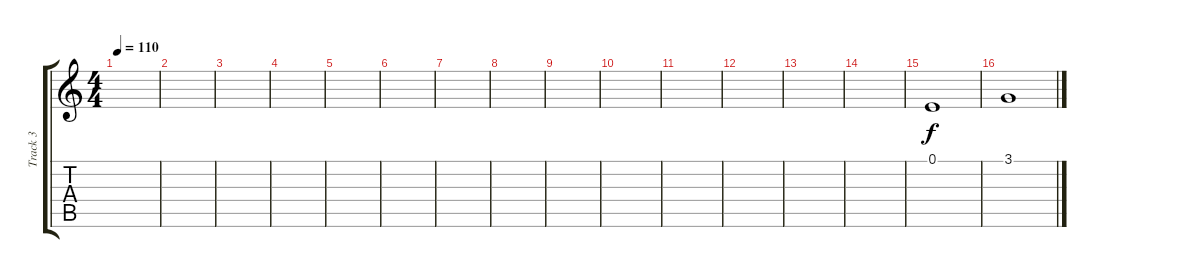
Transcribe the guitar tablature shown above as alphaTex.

\track ("Track 3" "Track 3") {instrument fx7echoes}
\staff {score tabs}
\tuning (E4 B3 G3 D3 A2 E2) {hide}
\ts (4 4)
\tempo 110
\clef g2
\ks c
|
|
|
|
|
|
|
|
|
|
|
|
|
|
0.1.1 |
3.1.1
